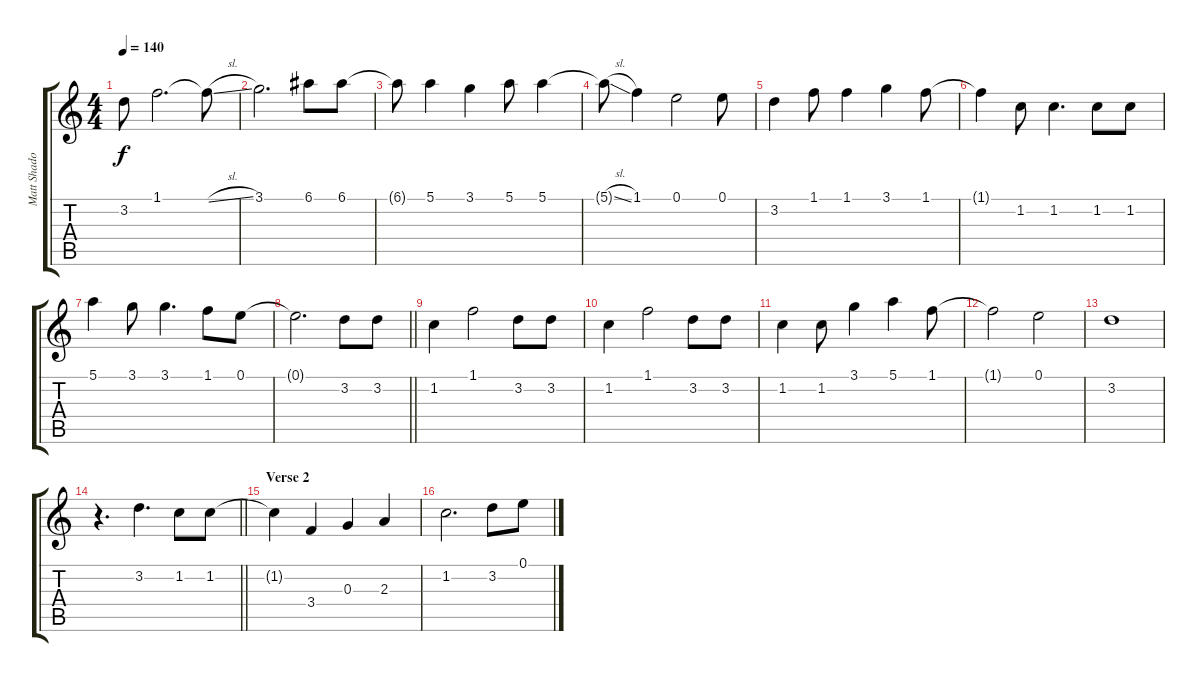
\track ("Matt Shadows" "Matt Shado") {instrument distortionguitar}
\staff {score tabs}
\tuning (E4 B3 G3 D3 A2 E2) {hide}
\ts (4 4)
\tempo 140
\clef g2
\ks c
3.2{t}.8{dy f} 1.1.2{d} 1.1{sl t}.8 |
3.1.2{d} 6.1.8 6.1.8 |
6.1{t}.8 5.1.4 3.1.4 5.1.8 5.1.4 |
5.1{sl t}.8 1.1.4 0.1.2 0.1.8 |
3.2.4 1.1.8 1.1.4 3.1.4 1.1.8 |
1.1{t}.4 1.2.8 1.2.4{d} 1.2.8 1.2.8 |
5.1.4 3.1.8 3.1.4{d} 1.1.8 0.1.8 |
\barLineRight lightlight
0.1{t}.2{d} 3.2.8 3.2.8 |
1.2.4 1.1.2 3.2.8 3.2.8 |
1.2.4 1.1.2 3.2.8 3.2.8 |
1.2.4 1.2.8 3.1.4 5.1.4 1.1.8 |
1.1{t}.2 0.1.2 |
3.2.1 |
\barLineRight lightlight
r.4{d} 3.2.4{d} 1.2.8 1.2.8 |
\section ("" "Verse 2")
1.2{t}.4 3.4.4 0.3.4 2.3.4 |
1.2.2{d} 3.2.8 0.1.8
